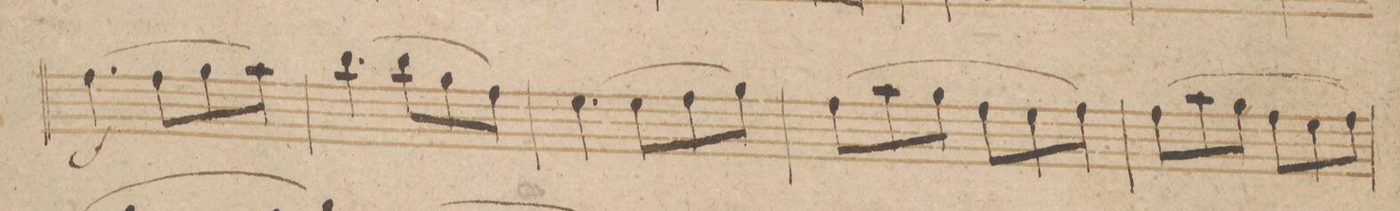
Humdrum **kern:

**kern	**dynam
*I"Violino Imo	*
*clefG2	*
*k[b-]	*
*M6/8	*
(4.ff\	f
8ff\L	.
8gg\	.
8aa\J)	.
=13	=13
(4.bb-\	.
8bb-\L	.
8gg\	.
8ff\J)	.
=14	=14
(4.ee\	.
8ee\L	.
8ff\	.
8gg\J)	.
=15	=15
(8ff\L	.
8aa\	.
8gg\J	.
8ff\L	.
8ee\	.
8ff\J)	.
=16	=16
(8ff\L	.
8aa\	.
8gg\J	.
8ff\L	.
8ee\	.
8ff\J)	.
=17	=17
*-	*-
